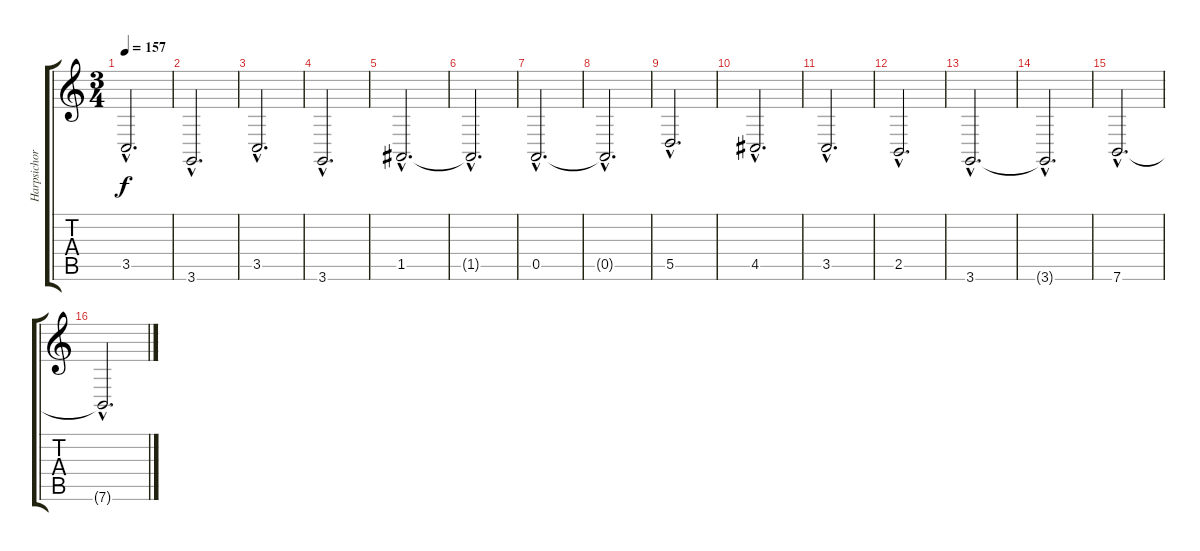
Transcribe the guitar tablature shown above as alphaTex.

\track ("Harpsichord" "Harpsichor") {instrument harpsichord}
\staff {score tabs}
\tuning (E4 B3 G3 D3 A2 E2) {hide}
\ts (3 4)
\tempo 157
\clef g2
\ks c
3.5{hac}.2{d dy f} |
3.6{hac}.2{d} |
3.5{hac}.2{d} |
3.6{hac}.2{d} |
1.5{hac}.2{d} |
1.5{hac t}.2{d} |
0.5{hac}.2{d} |
0.5{hac t}.2{d} |
5.5{hac}.2{d} |
4.5{hac}.2{d} |
3.5{hac}.2{d} |
2.5{hac}.2{d} |
3.6{hac}.2{d} |
3.6{hac t}.2{d} |
7.6{hac}.2{d} |
7.6{hac t}.2{d}
